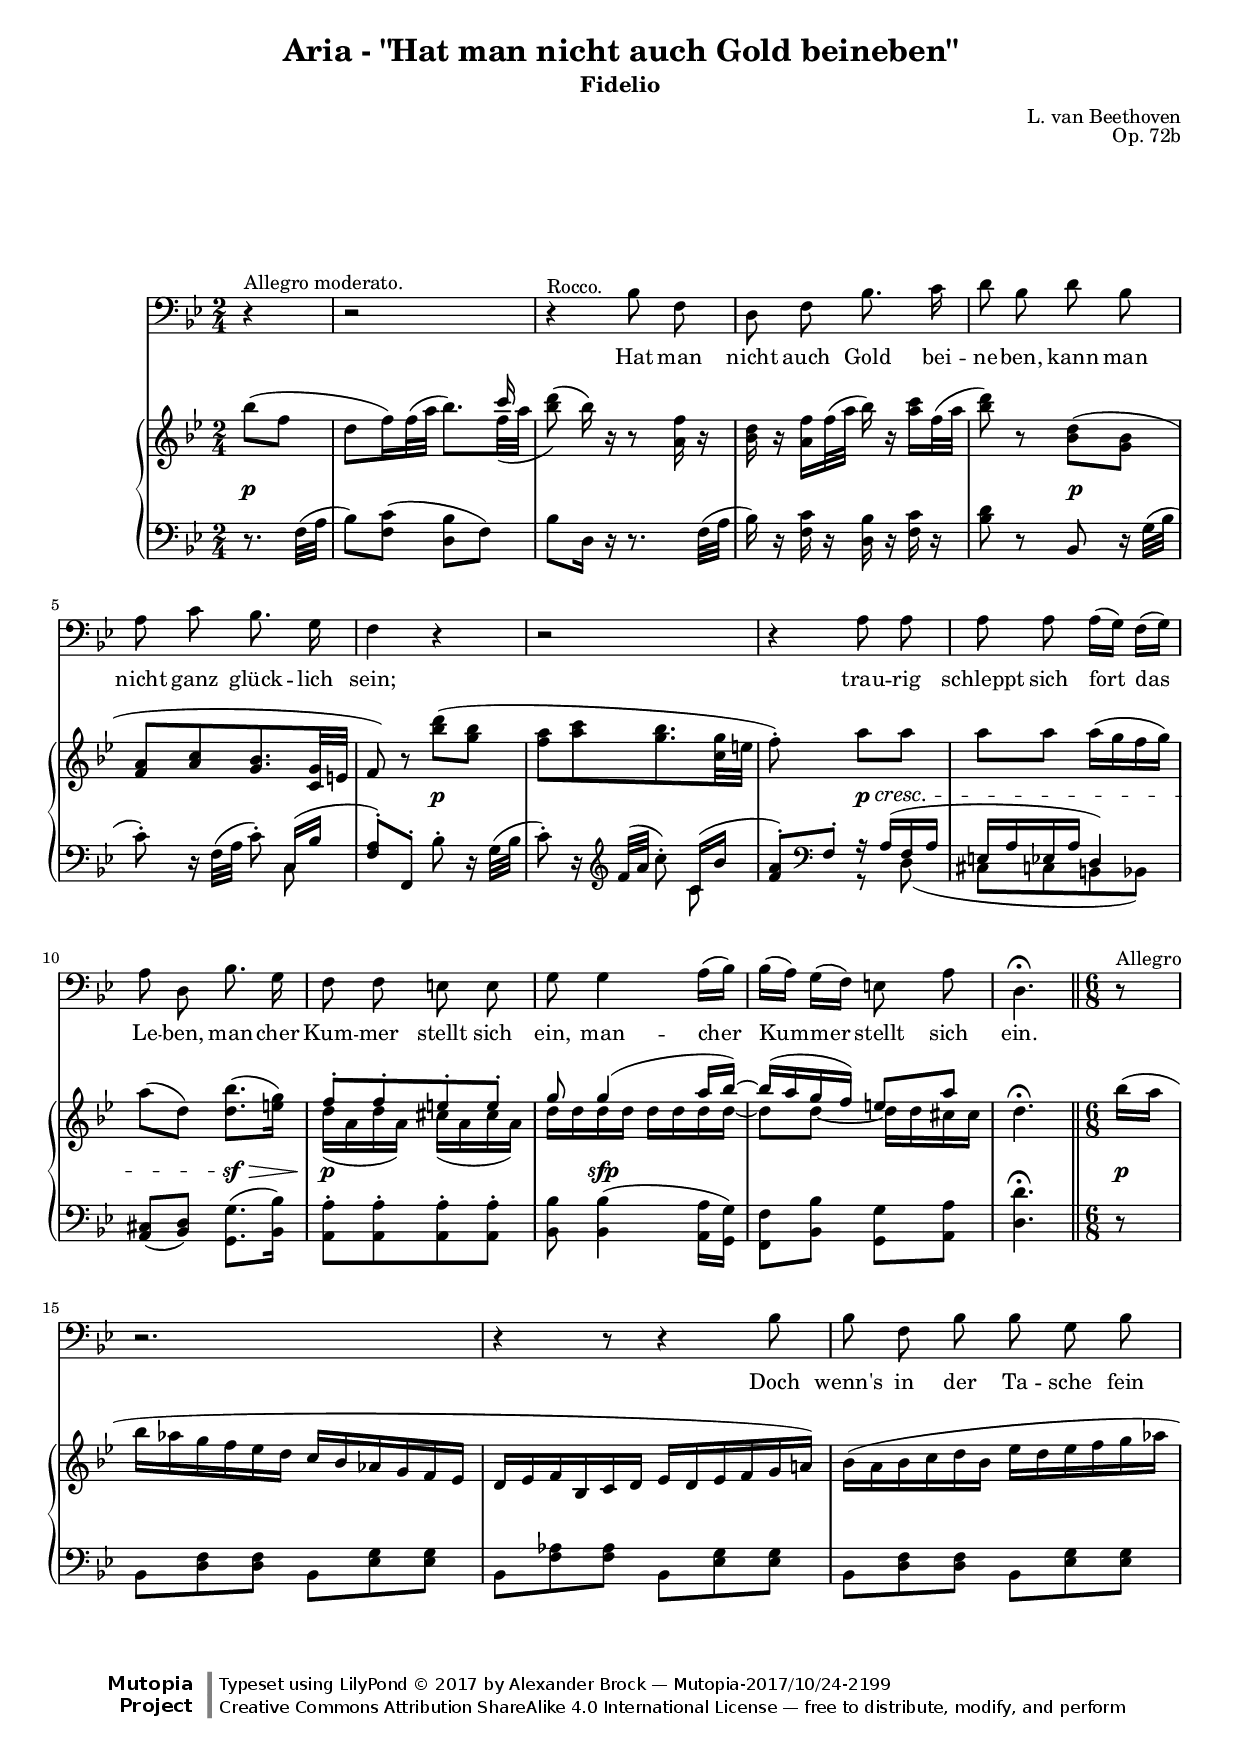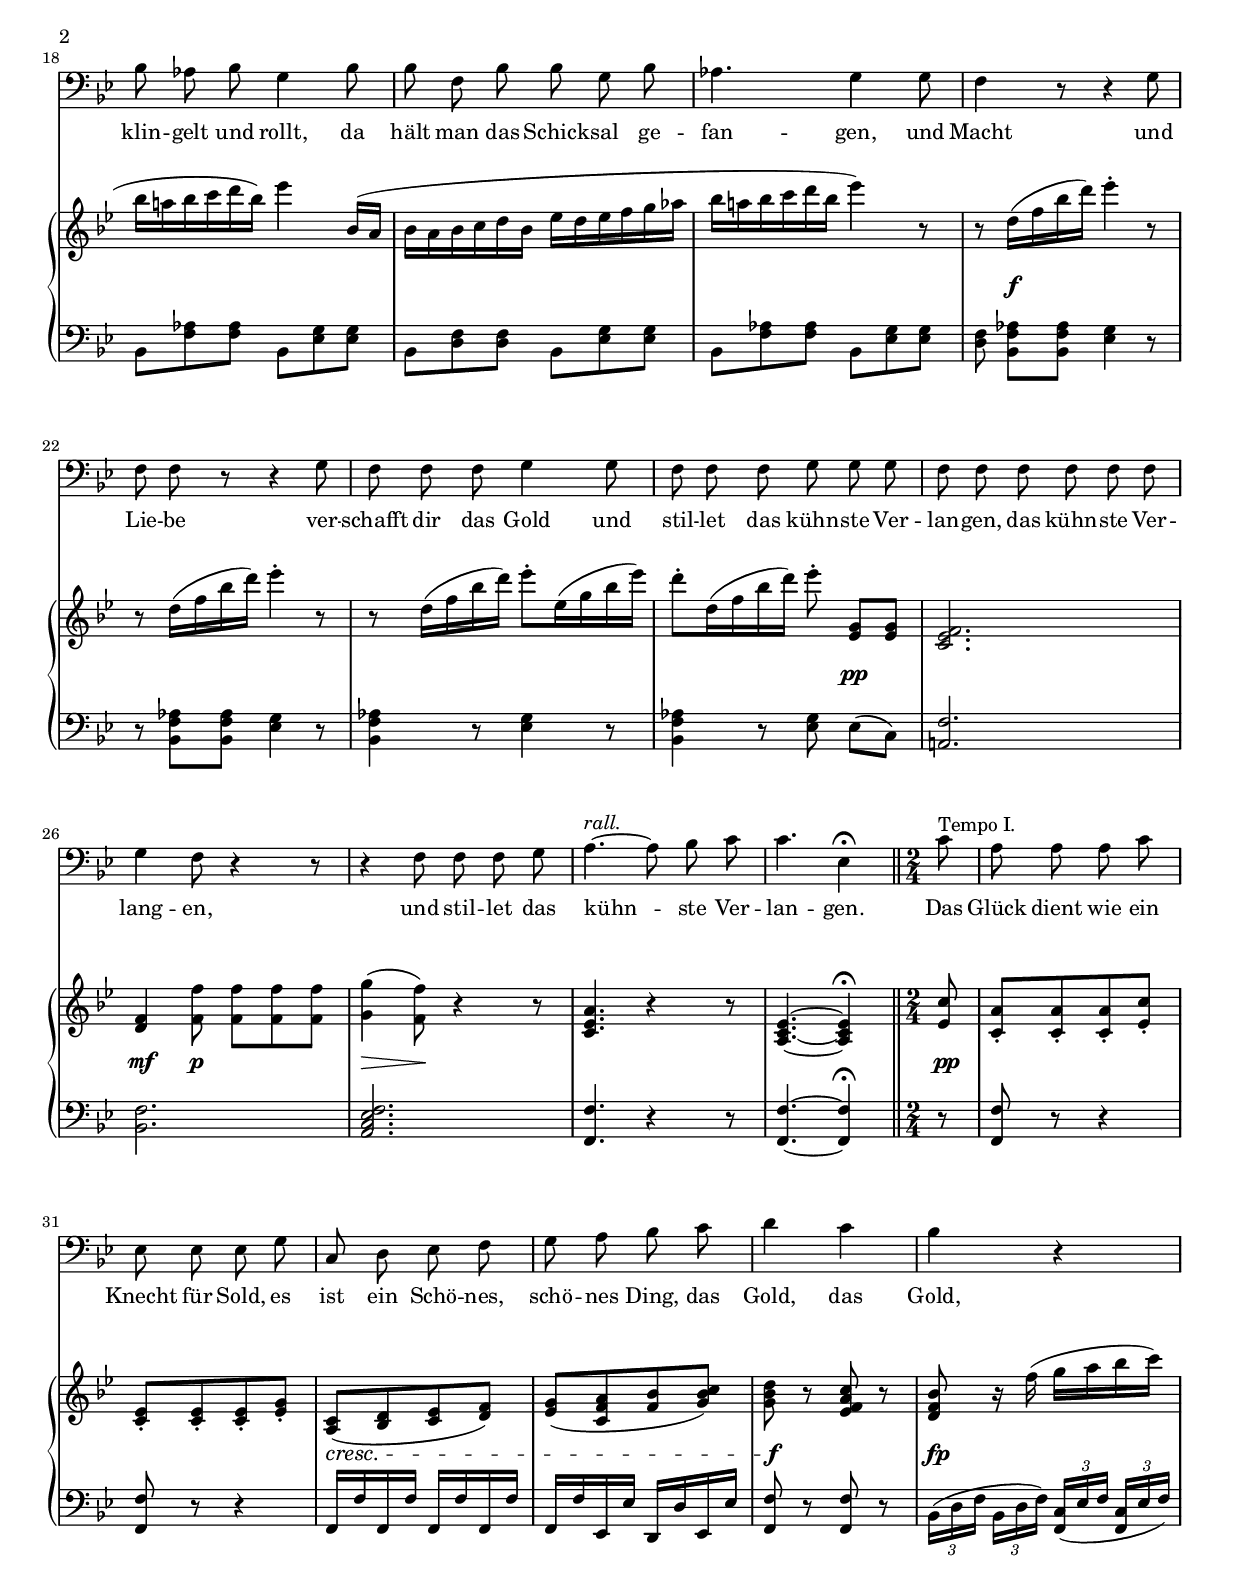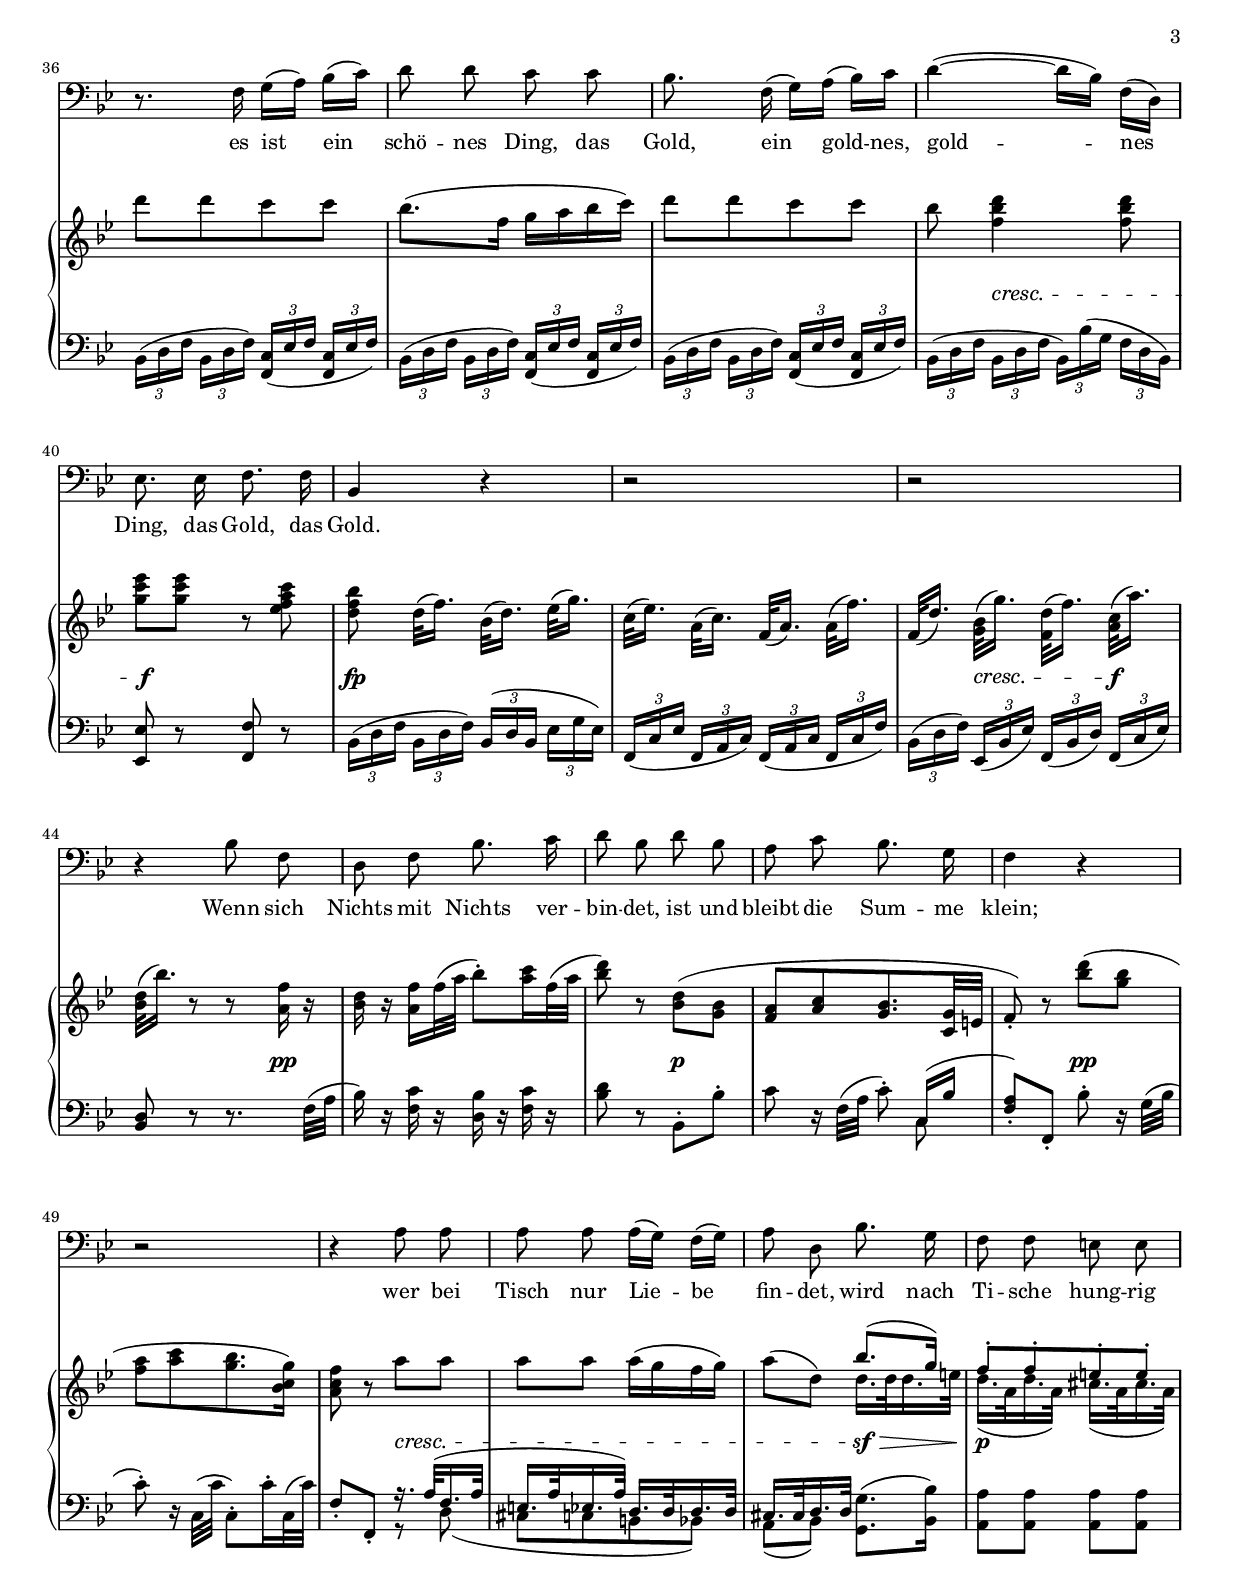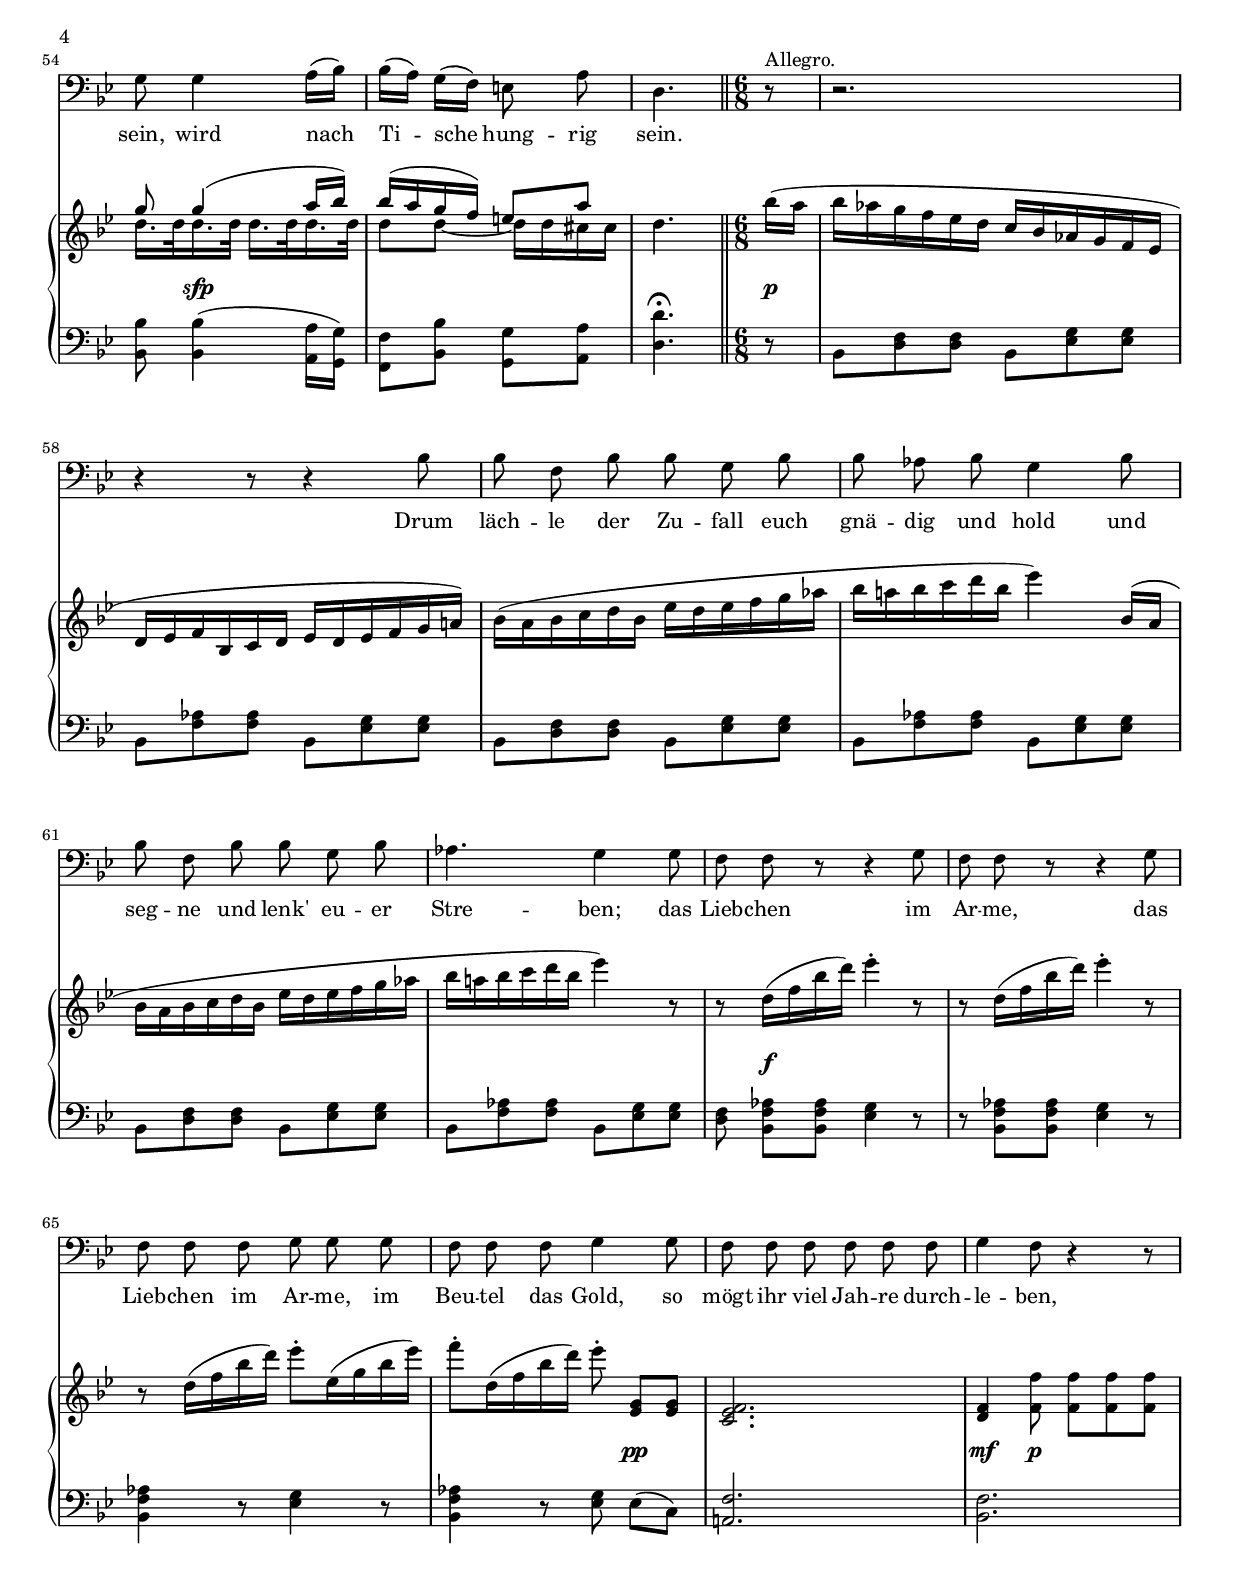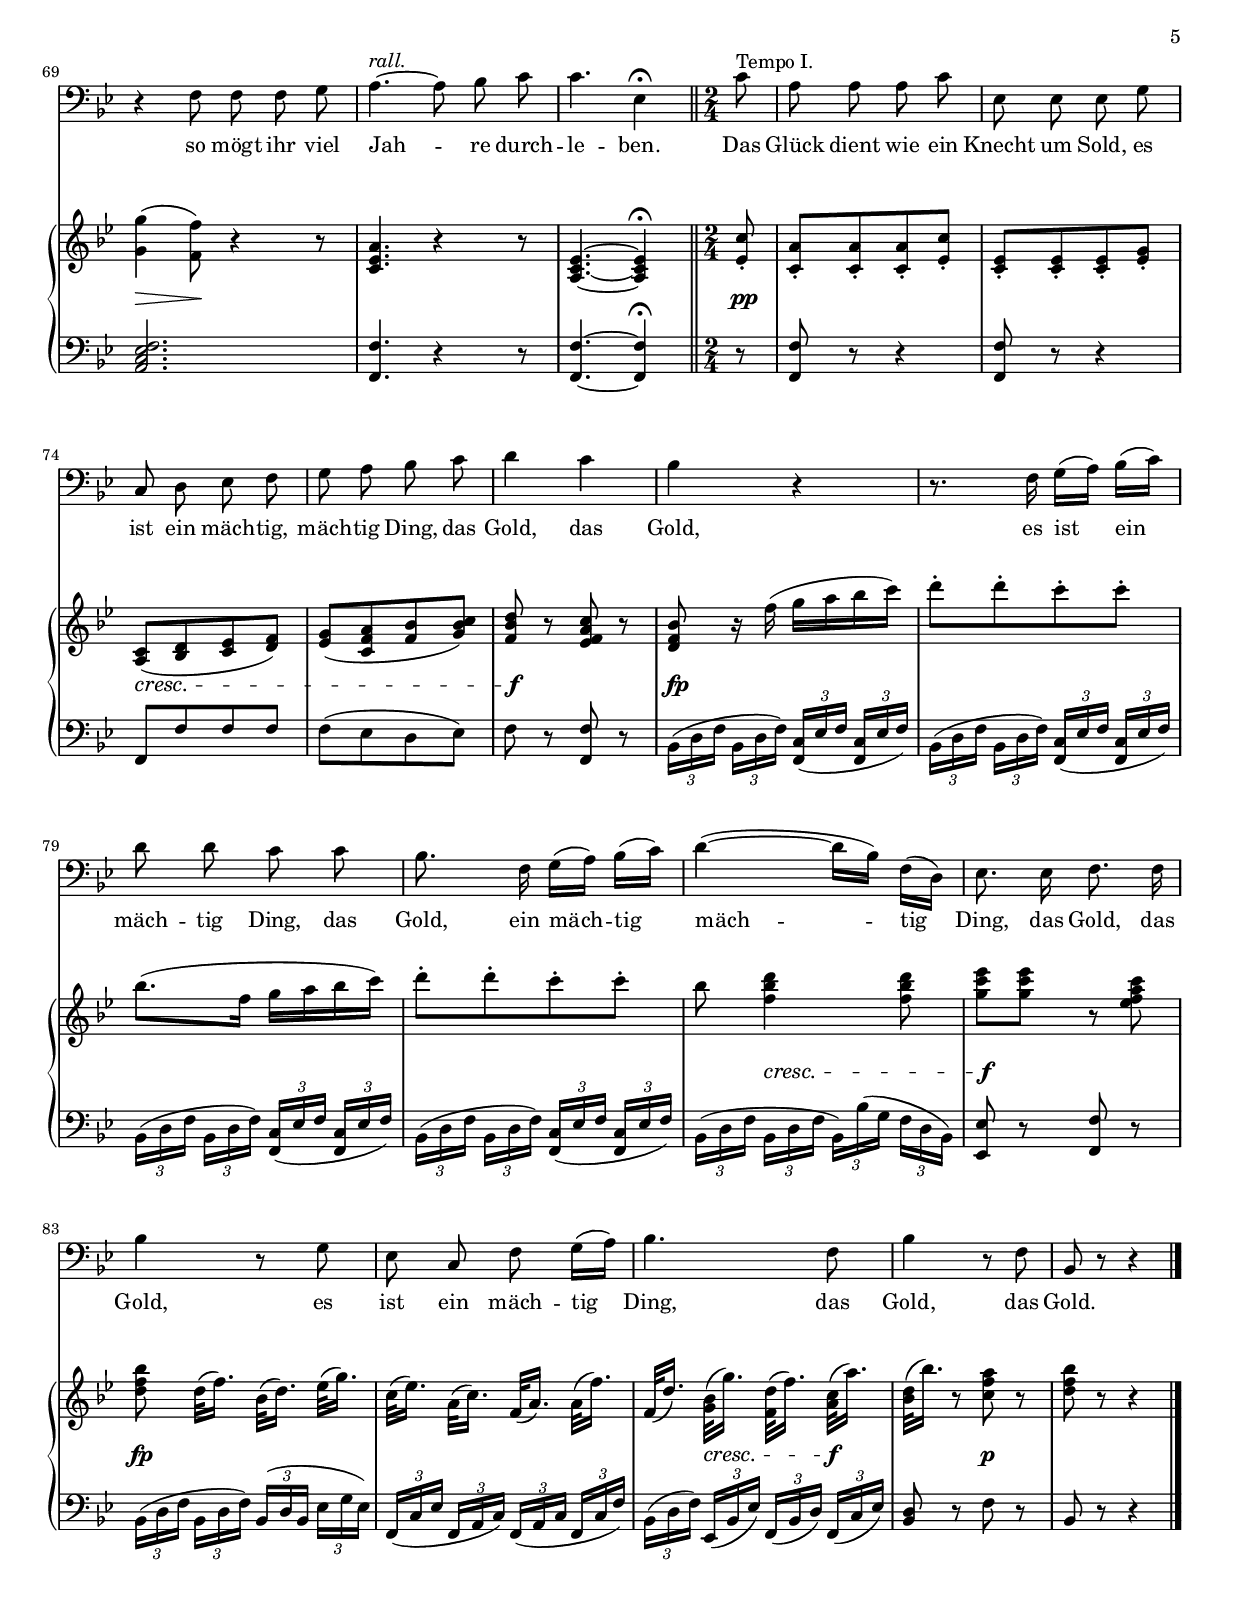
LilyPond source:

\version "2.19.65"

\paper {
    page-top-space = #0.0
    %indent = 0.0
    %line-width = 18.0\cm
    ragged-bottom = ##f
    ragged-last-bottom = ##f
   %page-count = 5

   system-system-spacing =
    #'(
       %(basic-distance . 0)
       %(minimum-distance . 0)
       %(padding . 5)
       %(stretchability . 20)
      )
}

%#(set-default-paper-size "a4")

#(set-global-staff-size 17)

\include "articulate.ly"

\header {
        title = "Aria - \"Hat man nicht auch Gold beineben\""
        subtitle = "Fidelio"
        %piece = "Part II: 22. Aria (Raphael)"
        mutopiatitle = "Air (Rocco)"
	opus				= "Op. 72b"
	composer			= "L. van Beethoven"


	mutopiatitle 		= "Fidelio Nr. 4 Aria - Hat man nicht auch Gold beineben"
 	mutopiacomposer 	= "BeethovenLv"
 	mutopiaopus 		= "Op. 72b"
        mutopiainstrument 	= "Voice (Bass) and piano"

 	date 				= "1814/May/26"

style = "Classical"
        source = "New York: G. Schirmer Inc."
        % IMSLP408843-PMLP03048-beethovenfidelioschirmeroperavocalscore.pdf
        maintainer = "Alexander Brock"
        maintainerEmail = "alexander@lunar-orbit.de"

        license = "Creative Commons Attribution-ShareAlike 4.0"
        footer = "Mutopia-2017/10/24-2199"
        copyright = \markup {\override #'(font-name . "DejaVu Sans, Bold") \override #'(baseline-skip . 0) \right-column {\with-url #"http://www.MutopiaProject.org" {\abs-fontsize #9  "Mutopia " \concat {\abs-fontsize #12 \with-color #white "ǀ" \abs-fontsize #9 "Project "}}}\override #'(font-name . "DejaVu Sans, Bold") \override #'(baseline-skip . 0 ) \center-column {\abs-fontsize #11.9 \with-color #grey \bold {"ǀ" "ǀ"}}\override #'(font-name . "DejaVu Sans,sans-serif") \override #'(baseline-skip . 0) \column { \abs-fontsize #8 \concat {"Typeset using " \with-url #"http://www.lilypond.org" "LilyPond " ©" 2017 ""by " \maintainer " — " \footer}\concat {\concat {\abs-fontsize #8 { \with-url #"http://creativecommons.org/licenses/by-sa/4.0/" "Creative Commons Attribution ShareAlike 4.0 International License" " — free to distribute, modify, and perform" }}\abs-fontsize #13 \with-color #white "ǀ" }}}
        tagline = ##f
}

rall=\markup{\italic{rall.}}

melody = \relative c {
  \partial 4
  \set Timing.beamExceptions = #'()
  \set Staff.baseMoment = #(ly:make-moment 1/8)
  \set Staff.beatStructure = 1,1,1,1,1,1
  r4^"Allegro moderato." |
  r2 |
  r4^"Rocco." bes'8 f d f bes8. c16|
  d8 bes8 d bes a c bes8. g16|
  f4 r |
  r2 |
  r4 a8 a |
  a a a16( g) f( g) |
  a8 d, bes'8. g16  |
  f8 f e e  |
  g g4 a16( bes)  |
  bes( a) g( f) e8 a  |
  d,4.\fermata \bar "||" \time 6/8 \partial 8 r8^"Allegro" |
  r2.
  r4 r8 r4 bes'8 
  bes f bes bes g bes 
  bes as bes g4 bes8 
  bes f bes bes g bes 
  as4. g4 g8 
  f4 r8 r4 g8
  f8 f r r4 g8
  f f f g4 g8
  f f f g g g
  f f f f f f
  g4 f8 r4 r8
  r4 f8 f f g 
  a4.~^\rall a8 bes c 
  c4. es,4\fermata \bar "||" \time 2/4 \partial 8 
  \tempo 4 = 72
  c'8^\markup{Tempo I.}
  a a a c 
  es, es es g 
  c, d es f 
  g a bes c 
  d4 c 
  bes4 r |

  r8. f16 g( a) bes( c )
  d8 d c c 
  bes8. f16( g) a( bes) c 
  d4~( d16 bes) f( d )
  es8. es16 f8. f16 
  bes,4 r |
  r2 | r2 |
  r4 bes'8 f d f bes8. c16|
  d8 bes8 d bes a c bes8. g16|
  f4 r |
  r2 |
  r4 a8 a |
  a a a16( g) f( g) |
  a8 d, bes'8. g16  |
  f8 f e e  |
  g g4 a16( bes)  |
  bes( a) g( f) e8 a  |
  
  d,4. \bar "||" \time 6/8 \partial 8 r8^"Allegro." |
  r2.
  r4 r8 r4 bes'8 
  bes f bes bes g bes 
  bes as bes g4 bes8 
  bes f bes bes g bes 
  as4. g4 g8 
  f8 f r8 r4 g8
  f8 f r r4 g8
  f f f g g g8
  f f f g4 g8
  f f f f f f
  g4 f8 r4 r8
  r4 f8 f f g 
  
  a4.~^\rall a8 bes c 
  c4. es,4\fermata \bar "||" \time 2/4 \partial 8 c'8^"Tempo I."
  a a a c 
  es, es es g 
  c, d es f 
  g a bes c 
  d4 c 
  bes4 r |
  r8. f16 g( a) bes( c )
  d8 d c c 
  bes8. f16 g( a) bes( c) 
  d4~( d16 bes) f( d) |
  es8. es16 f8. f16 |
  bes 4 r8 
  g es c f g16( a)
  bes4. f8 
  bes4 r8 f8 
  bes, r r4 \bar "|."

}

rh = \relative c' {
    \set Timing.beamExceptions = #'()
  \set Staff.baseMoment = #(ly:make-moment 1/4)
  \set Staff.beatStructure = 1,1,1,1,1,1

\set Score.tempoHideNote = ##t
  \tempo 4 = 72
  
 << {{
    s4 |
    s4 s8. c''16}}\\
    {
        bes8^( f |
  d f16)
      f32^( a bes8.) f32( a <bes d>8)^( bes16) 
  } >>
  r16 r8 <a, f'>16 r
  <bes d> r <a f'> f'32( a bes16)r16  <a c> f32( a|
  <bes d>8)r <bes, d>( <g bes>|
  <f a>[ <a c> <g bes>8. <c, g'>32 e]|
  f8)r <bes' d>( <g bes>|
  <f a>[ <a c> <g bes>8. <c, g'>32 e]
  f8^.) s a8 a
  a a a16( g f g) 
  a8( d,) <d bes'>8.( <e g>16)
  << {
    f8^.[ f^. e^. e^.]|
    g g4( a16 bes~)|
    bes( a g f) e8 a|
     }
     \\
     {
   d,16( a d a) cis( a cis a)|
   d d d d d d d d~|
   d8 d~ d16 d cis cis|
     }
  >>
  \tempo 4 = 65
  d4.\fermata
  
  \tempo 4. = 72

  \set Staff.baseMoment = #(ly:make-moment 3/8)
  bes'16( a bes as g f es d c bes as g f es
  d es f bes, c d es d es f g a!)
  bes( a bes c d bes es d es f g as
  bes a! bes c d bes) es4 bes,16( a
  bes a bes c d bes es d es f g as
  bes a! bes c d bes es4) r8
  r d,16( f bes d) es4-.r8
  r d,16( f bes d) es4-.r8
  r8 d,16( f bes d) es8-. es,16( g bes es)
  d8-. d,16( f bes d) es8-. <es,, g>[ <es g>]
  <c es f>2. <d f>4 <f f'>8 <f f'> <f f'> <f f'>
  <g g'>4( <f f'>8)r4r8
  \tempo 4.=65
  <c es a>4.r4r8
  <a c es>4.~ \tempo 4.=50 <a c es>4\fermata
  <es' c'>8
  \tempo 4=72
  <c a'>-.[ <c a'>-. <c a'>-. <es c'>-.]
  <c es>-.[ <c es>-. <c es>-. <es g>-.]
  <a, c>([ <bes d> <c es> <d f>)]
  <es g>([ <c f a> <f bes> <g bes c>)]
  <g bes d>r <es f a c>r
  \set Timing.beamExceptions = #'()
  \set Staff.baseMoment = #(ly:make-moment 1/4)
  \set Staff.beatStructure = 1,1,1,1,1,1
  <d f bes>r16 f'( g a bes c)
  d8[ d c c]|
  bes8.( f16 g a bes c) |
  d8[ d c c]|
  bes <f bes d>4 <f bes d>8
  <g c es> <g c es>r <es f a c>
  <d f bes> d32([ f16.)] bes,32([ d16.)] es32([ g16.)]
  c,32([ es16.)] a,32([ c16.)] f,32([ a16.)] a32([ f'16.)]
  f,32([ d'16.)] <g, bes>32([ g'16.)] <f, d'>32[( f'16.)]<a, c>32([ a'16.)]
  <bes, d>32([ bes'16.)]r8r <a, f'>16r 
  <bes d>r <a f'> f'32( a bes8-.) <a c>16 f32( a 
  <bes d>8)r <bes, d>( <g bes> 
  <f a>[ <a c> <g bes>8. <c, g'>32 e ]
  f8-.)r <bes' d>( <g bes>
  <f a>[ <a c> <g bes>8. <bes, c g'>16) ]
  <a c f>8r a' a
  a8 a a16( g f g) a8( d,)
  <<
    {
      bes'8.( g16)|
      f8-.[ f-. e-. e-.] 
      g g4( a16 bes) 
      bes( a g f) \tempo 4=70 e8 a
    } \\
    {
      d,16. d32 d16. e32
      d16.( a32 d16. a32) cis16.( a32 cis16. a32)
      d16. d32 d16. d32 d16. d32 d16. d32
      d8 d~ d16 d cis cis
    }
  >>
  \tempo 4 = 65
  d4.
  \tempo 4.=72
  bes'16( a
  \set Staff.baseMoment = #(ly:make-moment 3/8)
  bes as g f es d c bes as g f es 
  d es f bes, c d es d es f g a!)
  bes( a bes c d bes es d es f g as 
  bes a! bes c d bes es4) bes,16( a bes a bes c d bes es d es f g as 
  bes a! bes c d bes es4) r8
  r d,16( f bes d) es4-.r8
  r d,16( f bes d) es4-.r8
  r d,16( f bes d) es8-. es,16( g bes es) 
  f8-. d,16( f bes d) es8-. <es,, g>[ <es g>]
  <c es f>2.
  <d f>4 <f f'>8 <f f'> <f f'> <f f'>
  <g g'>4( <f f'>8)r4r8
  \tempo 4. = 70
  <c es a>4.r4r8
  \tempo 4. = 65
  <a c es>4.~ \tempo 4.=30 <a c es>4\fermata
  \tempo 4=72
  <es' c'>8-.|
  \set Staff.baseMoment = #(ly:make-moment 1/4)
  <c a'>-.[ <c a'>-. <c a'>-. <es c'>-. ]
  <c es>-.[ <c es>-. <c es>-. <es g>-. ]
  <a, c>([ <bes d> <c es> <d f>) ]
  <es g>([ <c f a> <f bes> <g bes c>)]
  <f bes d>r <es f a c>r 
  <d f bes>r16 f'( g a bes c) 
  d8-.[ d-. c-. c-. ]

  bes8.( f16 g a bes c) 
  d8-.[ d-. c-. c-. ]
  bes <f bes d>4 <f bes d>8 
  <g c es> <g c es>r <es f a c> 
  <d f bes> d32([ f16.)] bes,32([ d16.)] es32([ g16.)]
  c,32([ es16.)] a,32([ c16.)] f,32([ a16.)] a32([ f'16.)]
  f,32([ d'16.)] <g, bes>32([ g'16.)] <f, d'>32([ f'16.)] <a, c>32([ a'16.)]
  <bes, d>32([ bes'16.)] r8 <c, f a>r <d f bes>r r4
  
}

lh = \relative c {
  r8. f32( a |
  bes8) <f c'>( <d bes'> f)
  bes d,16r r8. f32( a
  bes16) r <f c'>r <d bes'>r <f c'>r
  <bes d>8r bes,r16 g'32( bes
  c8-.)r16 f,32( a
  c8-.) << {c,16( bes'
           <a f>8-.) f,-. } \\
           {c'8} >>
  bes'-.r16 g32( bes 
  c8-.)r16 \clef treble f32( a c8-.)
  << { c,16( bes' <f a>8-.) \clef bass f,8-. r16 a( f a
       e a es a d,4)} \\ { c'8
  s4 r8 d,(|
  cis[ c b bes)]} >>
  <a cis>( <bes d>) <g g'>8.( <bes bes'>16)
  <a a'>8-.[ <a a'>-. <a a'>-. <a a'>-. ]
  <bes bes'> <bes bes'>4( <a a'>16 <g g'>)
  <f f'>8 <bes bes'> <g g'> <a a'>
  <d d'>4.\fermata
  r8
  bes <d f> <d f> bes <es g> <es g> 
  bes <f' as> <f as> bes, <es g> <es g> 
  bes <d f> <d f> bes <es g> <es g> 
  bes <f' as> <f as> bes, <es g> <es g>
  bes <d f> <d f> bes <es g> <es g>
  bes <f' as> <f as> bes, <es g> <es g>
  <d f> <bes f' as>[ <bes f' as>] <es g>4r8
  r8 <bes f' as> <bes f' as> <es g>4r8 <bes f' as>4r8 <es g>4r8
  <bes f' as>4r8 <es g>8 es8([ c)]
  <a! f'>2.
  <bes f'>2.
  <a c es f>2.
  <f f'>4.r4r8
  <f f'>4.~ <f f'>4\fermata
  r8 |
  <f f'>8 r r4
  <f f'>8 r r4
  f16 f' f, f' f, f' f, f' 
  f, f' es, es' d, d' es, es'
  <f, f'>8r <f f'>8 r
  \set Timing.beamExceptions = #'()
  \set Staff.baseMoment = #(ly:make-moment 1/8)
  \set Staff.beatStructure = 1,1,1,1,1,1
  \times 2/3 { bes16( d f} \times 2/3 {bes, d f)}
  \times 2/3 { <f, c'>( es' f} \times 2/3 { <f, c'> es' f)}

  \times 2/3 { bes,16( d f} \times 2/3 {bes, d f)}
  \times 2/3 { <f, c'>( es' f} \times 2/3 { <f, c'> es' f)}

  \times 2/3 { bes,16( d f} \times 2/3 {bes, d f)}
  \times 2/3 { <f, c'>( es' f} \times 2/3 { <f, c'> es' f)}

  \times 2/3 { bes,16( d f} \times 2/3 {bes, d f)}
  \times 2/3 { <f, c'>( es' f} \times 2/3 { <f, c'> es' f)}

  \times 2/3 { bes,16( d f} \times 2/3 {bes, d f}
  \times 2/3 {  bes,) bes'( g} \times 2/3 {  f d bes)}
  
  <es, es'>8r <f f'>r
  \times 2/3 { bes16( d f}
  \times 2/3 { bes, d f)}
  \times 2/3 { bes,( d bes}
  \times 2/3 { es g es)}

  \times 2/3 { f,( c' es}
  \times 2/3 { f, a c)}
  \times 2/3 { f,( a c}
  \times 2/3 { f, c' f)}

  \times 2/3 { bes,( d f)}
  \times 2/3 { es,( bes' es)}
  \times 2/3 { f,( bes d)}
  \times 2/3 { f,( c' es)}
  
  \set Staff.baseMoment = #(ly:make-moment 1/4)
  \set Staff.beatStructure = 1,1,1
  <bes d>8r r8. f'32( a
  bes16)r <f c'>r <d bes'>r <f c'>r
  <bes d>8r bes,-. bes'-. c r16 f,32( a c8-.)
  << {c,16( bes' | <a f>8_.) f,_. }\\{c'8} >>
  bes'8-. r16 g32( bes c8-.)r16 c,32( c' c,8-.) c'16-. c,32( c')
  f,8-. f,-.
  << {r16. a'32( f16. a32
     e16. a32 es16. a32) d,16. d32 d16. d32|
     cis16. cis32 d16. d32} \\ {r8 d(|
  cis[ c b bes)]|
  a( bes)} >>
  <g g'>8.( <bes bes'>16)|
  <a a'>8 <a a'> <a a'> <a a'>|
  <bes bes'> <bes bes'>4( <a a'>16 <g g'>)|
  <f f'>8 <bes bes'> <g g'> <a a'>|
  <d d'>4.\fermata r8|
  \set Staff.baseMoment = #(ly:make-moment 3/8)
  bes <d f> <d f> bes <es g> <es g> 
  bes <f' as> <f as> bes, <es g> <es g> 
  bes <d f> <d f> bes <es g> <es g> 
  bes <f' as> <f as> bes, <es g> <es g> 
  bes <d f> <d f> bes <es g> <es g> 
  bes <f' as> <f as> bes, <es g> <es g>
  <d f> <bes f' as>[ <bes f' as>] <es g>4 r8
  r <bes f' as> <bes f' as> <es g>4r8|
  <bes f' as>4 r8 <es g>4r8|
  <bes f' as>4r8 <es g> es([ c)]|
  <a! f'>2.|
  <bes f'>2.|
  <a c es f>2.|
  <f f'>4.r4r8|
  <f f'>4.~ <f f'>4\fermata r8|
  <f f'>8 r r4|
  <f f'>8 r r4|
    \set Staff.baseMoment = #(ly:make-moment 1/4)

  f8[ f' f f]|
  f([ es d es)]|
  f r <f, f'>r|
  
    \set Timing.beamExceptions = #'()
  \set Staff.baseMoment = #(ly:make-moment 1/8)
  \set Staff.beatStructure = 1,1,1,1,1,1
  \times 2/3 { bes16( d f} \times 2/3 {bes, d f)}
  \times 2/3 { <f, c'>( es' f} \times 2/3 { <f, c'> es' f)}

  \times 2/3 { bes,16( d f} \times 2/3 {bes, d f)}
  \times 2/3 { <f, c'>( es' f} \times 2/3 { <f, c'> es' f)}

  \times 2/3 { bes,16( d f} \times 2/3 {bes, d f)}
  \times 2/3 { <f, c'>( es' f} \times 2/3 { <f, c'> es' f)}

  \times 2/3 { bes,16( d f} \times 2/3 {bes, d f)}
  \times 2/3 { <f, c'>( es' f} \times 2/3 { <f, c'> es' f)}

  \times 2/3 { bes,16( d f} \times 2/3 {bes, d f}
  \times 2/3 {  bes,) bes'( g} \times 2/3 {  f d bes)}
  
  <es, es'>8r <f f'>r
  \times 2/3 { bes16( d f}
  \times 2/3 { bes, d f)}
  \times 2/3 { bes,( d bes}
  \times 2/3 { es g es)}

  \times 2/3 { f,( c' es}
  \times 2/3 { f, a c)}
  \times 2/3 { f,( a c}
  \times 2/3 { f, c' f)}

  \times 2/3 { bes,( d f)}
  \times 2/3 { es,( bes' es)}
  \times 2/3 { f,( bes d)}
  \times 2/3 { f,( c' es)}
  
  <bes d>8r f'r|
  bes,r r4
}

songtext =  \lyricmode {
%\override LyricText.self-alignment-X = #LEFT
Hat man nicht auch Gold bei -- ne -- ben,
kann man nicht ganz glück -- lich sein;
trau -- rig schleppt sich fort das Le -- ben,
man -- cher Kum -- mer stellt sich ein,
man -- cher Kum -- mer stellt sich ein.

Doch wenn's in der Ta -- sche fein klin -- gelt und rollt,
da hält man das Schick -- sal ge -- fan -- gen, und Macht
und Lie -- be ver -- schafft dir das Gold
und stil -- let das kühn -- ste Ver -- lan -- gen,
das kühn -- ste Ver -- lang -- en,
und stil -- let das kühn -- ste Ver -- lan -- gen.

Das Glück dient wie ein Knecht für Sold,
es ist ein Schö -- nes, schö -- nes Ding,
das Gold, das Gold,
es ist ein schö -- nes Ding, das Gold,
ein gold -- nes, gold -- nes Ding, das Gold, das Gold.

Wenn sich Nichts mit Nichts ver -- bin -- det,
ist und bleibt die Sum -- me klein;
wer bei Tisch nur Lie -- be fin -- det, wird nach Ti -- sche hung -- rig sein,
wird nach Ti -- sche hung -- rig sein.

Drum läch -- le der Zu -- fall euch gnä -- dig und hold
und seg -- ne und lenk' eu -- er Stre -- ben;
das Lieb -- chen im Ar -- me, das Lieb -- chen im Ar -- me,
im Beu -- tel das Gold, so mögt ihr viel Jah -- re durch -- le -- ben,
so mögt ihr viel Jah -- re durch -- le -- ben.

Das Glück dient wie ein Knecht um Sold,
es ist ein mäch -- tig, mäch -- tig Ding,
das Gold, das Gold,
es ist ein mäch -- tig Ding, das Gold, ein mäch -- tig mäch -- tig Ding,
das Gold, das Gold,
es ist ein mäch -- tig Ding, das Gold, das Gold.
}


% The score definition
\score {

<<

  \time 2/4

    \override Score.VerticalAxisGroup #'remove-first = ##t
  \new Staff <<
            \new Voice = "mel" { \clef bass \key bes \major \melody}
            \new Lyrics = "one" \lyricsto mel \songtext
  >>
  \new PianoStaff <<
    \new Staff \with {
      \consists #Merge_rests_engraver
    }
    <<
      \new Voice { \key bes \major \rh }
    >>
      \new Dynamics {
    s4 \p |
    s2
    s2
    s2
    s4 s4 \p |
    s2
    s4 s4 \p
    s2
    s4 s4 \p \cresc|
    s2|
    s4 s4 \sf \>
    s2 \p|
    s8 s4. \sfp|
    s2|
    s4. s8 \p|
    s2.
    s2.|
    s2.|
    s2.|
    s2.|
    s2.|
    s8 s2\f s8|
    s2.|
    s2.|
    s2 s4 \pp|
    s2.
    s4\mf s2\p|
    s4\> s4\! s|
    s2.
    s4. s4 s8 \pp|
    s2|
    s2|
    s2\cresc|
    s2|
    s2\f|
    s2\fp|
    s|
    s|
    s|
    s8 s4\cresc s8|
    s2\f|
    s2\fp|
    s|
    s8 s4\cresc s8\f|
    s4. s8\pp|
    s2|
    s4 s4\p|
    s2|
    s4 s\pp|
    s2|
    s4 s4\cresc|
    s2|
    s4 s\sf \>|
    s2\p|
    s8 s4\sfp s8|
    s2|
    s4. s8\p|
    s2.|
    s2.|
    s|
    s|
    s|
    s|
    s8 s2\f s8|
    s2.|
    s|
    s2 s4 \pp|
    s2.|
    s4\mf s2\p|
    s4\> s4\! s4|
    s2.|
    s4. s4 s8 \pp|
    s2|
    s|
    s\cresc|
    s|
    s\f|
    s\fp|
    s|
    s|
    s|
    s8 s4\cresc s8|
    s2 \f |
    s2 \fp|
    s|
    s8 s4 \cresc s8 \f|
    s4 s\p|
    
    
  }
    \new Staff \with {
      \consists #Merge_rests_engraver
    }
    <<
      \new Voice { \clef bass \key bes \major \lh }
    >>

  >>

>>

\layout {
  \context {
    \RemoveEmptyStaffContext
  }
}
}

\score {

<<

  \time 2/4

    \override Score.VerticalAxisGroup #'remove-first = ##t
  \new Staff <<
        \set Staff.midiInstrument = #"choir aahs"
            \new Voice = "mel" { \clef bass \key bes \major \melody}
            \new Lyrics = "one" \lyricsto mel \songtext
  >>
  \new PianoStaff <<
    \new Staff
    <<
      \set Staff.midiInstrument = #"acoustic grand"
      \new Voice { \key bes \major \rh }
    >>

    \new Staff
    <<
      \set Staff.midiInstrument = #"acoustic grand"
      \new Voice { \clef bass \key bes \major \lh }
    >>

  >>

>>

\midi {
  \tempo 4 = 105
  \context {
    \Score
    midiMinimumVolume = #0.8
    midiMaximumVolume = #0.8
  }
}

}
